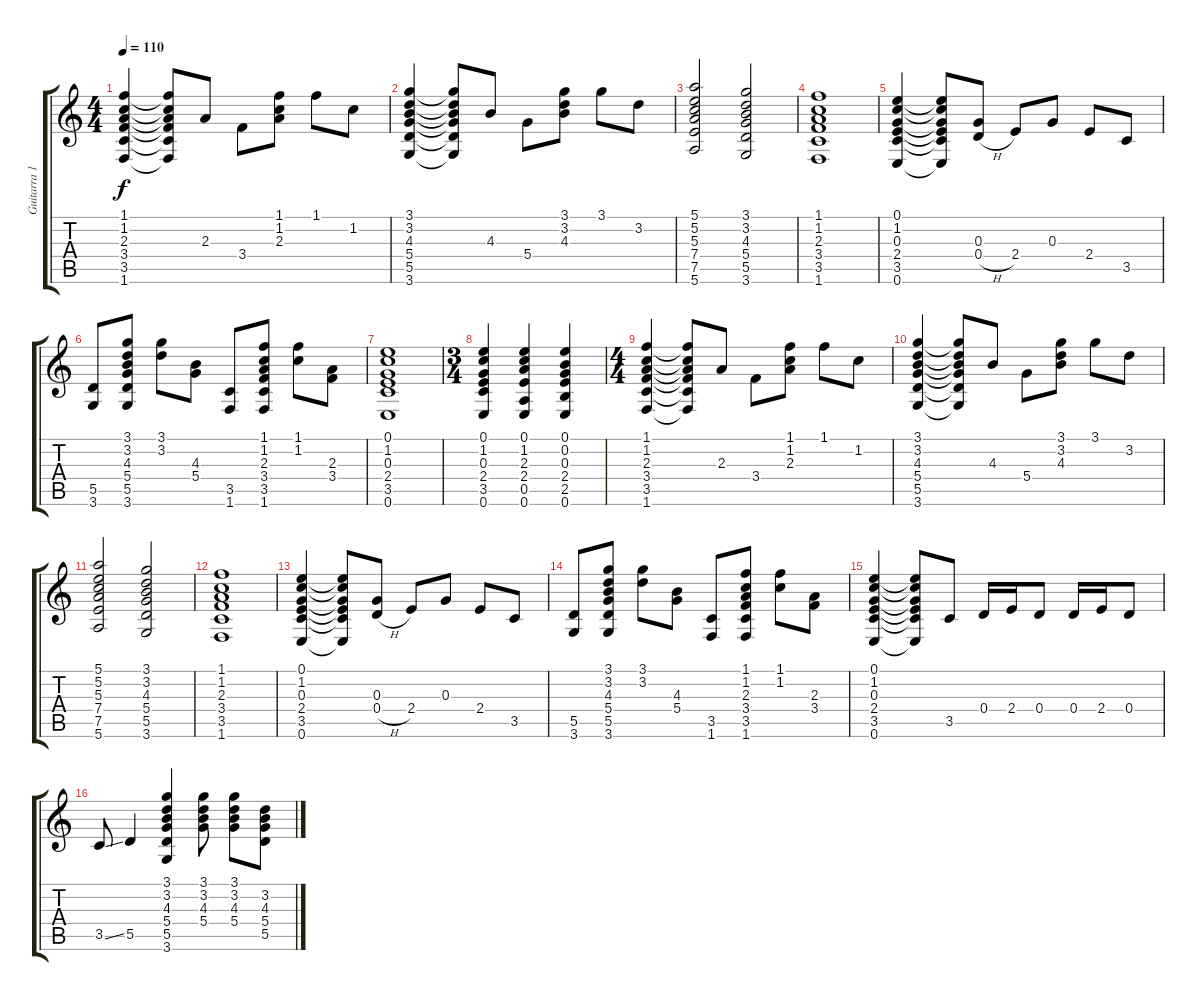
\track ("Guitarra 1" "Guitarra 1") {instrument acousticguitarsteel}
\staff {score tabs}
\tuning (E4 B3 G3 D3 A2 E2) {hide}
\ts (4 4)
\tempo 110
\clef g2
\ks c
(1.1 1.2 2.3 3.4 3.5 1.6).4{dy f} (1.1{t} 1.2{t} 2.3{t} 3.4{t} 3.5{t} 1.6{t}).8 2.3.8 3.4.8 (1.1 1.2 2.3).8 1.1.8 1.2.8 |
(3.1 3.2 4.3 5.4 5.5 3.6).4 (3.1{t} 3.2{t} 4.3{t} 5.4{t} 5.5{t} 3.6{t}).8 4.3.8 5.4.8 (3.1 3.2 4.3).8 3.1.8 3.2.8 |
(5.1 5.2 5.3 7.4 7.5 5.6).2 (3.1 3.2 4.3 5.4 5.5 3.6).2 |
(1.1 1.2 2.3 3.4 3.5 1.6).1 |
(0.1 1.2 0.3 2.4 3.5 0.6).4 (0.1{t} 1.2{t} 0.3{t} 2.4{t} 3.5{t} 0.6{t}).8 (0.3 0.4{h}).8 2.4.8 0.3.8 2.4.8 3.5.8 |
(5.5 3.6).8 (3.1 3.2 4.3 5.4 5.5 3.6).8 (3.1 3.2).8 (4.3 5.4).8 (3.5 1.6).8 (1.1 1.2 2.3 3.4 3.5 1.6).8 (1.1 1.2).8 (2.3 3.4).8 |
(0.1 1.2 0.3 2.4 3.5 0.6).1 |
\ts (3 4)
(0.1 1.2 0.3 2.4 3.5 0.6).4 (0.1 1.2 2.3 2.4 0.5 0.6).4 (0.1 0.2 0.3 2.4 2.5 0.6).4 |
\ts (4 4)
(1.1 1.2 2.3 3.4 3.5 1.6).4 (1.1{t} 1.2{t} 2.3{t} 3.4{t} 3.5{t} 1.6{t}).8 2.3.8 3.4.8 (1.1 1.2 2.3).8 1.1.8 1.2.8 |
(3.1 3.2 4.3 5.4 5.5 3.6).4 (3.1{t} 3.2{t} 4.3{t} 5.4{t} 5.5{t} 3.6{t}).8 4.3.8 5.4.8 (3.1 3.2 4.3).8 3.1.8 3.2.8 |
(5.1 5.2 5.3 7.4 7.5 5.6).2 (3.1 3.2 4.3 5.4 5.5 3.6).2 |
(1.1 1.2 2.3 3.4 3.5 1.6).1 |
(0.1 1.2 0.3 2.4 3.5 0.6).4 (0.1{t} 1.2{t} 0.3{t} 2.4{t} 3.5{t} 0.6{t}).8 (0.3 0.4{h}).8 2.4.8 0.3.8 2.4.8 3.5.8 |
(5.5 3.6).8 (3.1 3.2 4.3 5.4 5.5 3.6).8 (3.1 3.2).8 (4.3 5.4).8 (3.5 1.6).8 (1.1 1.2 2.3 3.4 3.5 1.6).8 (1.1 1.2).8 (2.3 3.4).8 |
(0.1 1.2 0.3 2.4 3.5 0.6).4 (0.1{t} 1.2{t} 0.3{t} 2.4{t} 3.5{t} 0.6{t}).8 3.5.8 0.4.16 2.4.16 0.4.8 0.4.16 2.4.16 0.4.8 |
3.5{ss}.8 5.5.4 (3.1 3.2 4.3 5.4 5.5 3.6).4 (3.1 3.2 4.3 5.4).8 (3.1 3.2 4.3 5.4).8 (3.2 4.3 5.4 5.5).8
